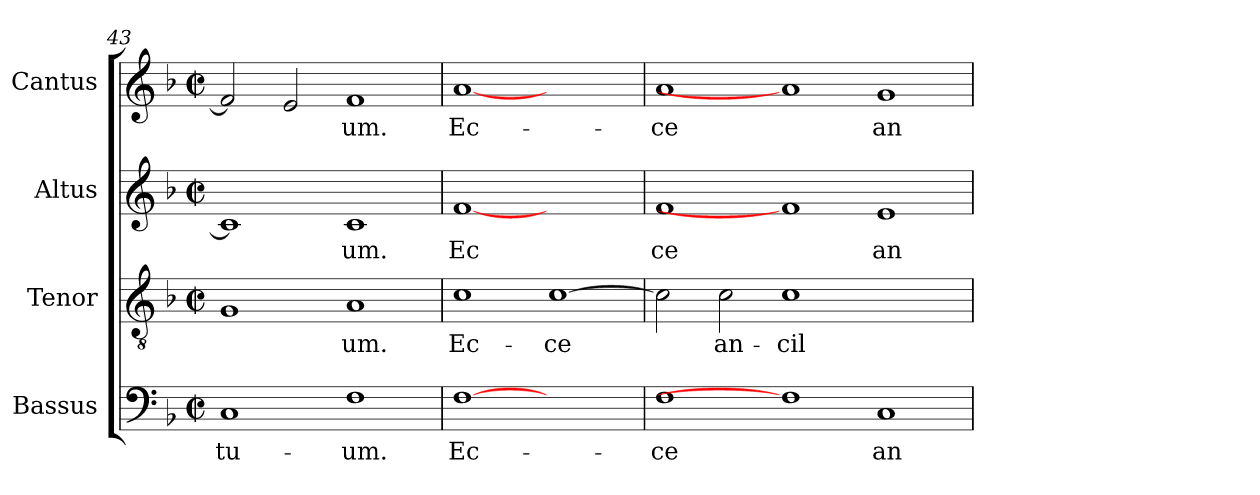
**kern	**text	**kern	**text	**kern	**text	**kern	**text
*part4	*part4	*part3	*part3	*part2	*part2	*part1	*part1
*staff4	*staff4	*staff3	*staff3	*staff2	*staff2	*staff1	*staff1
*I"Bassus	*	*I"Tenor	*	*I"Altus	*	*I"Cantus	*
*clefF4	*	*clefGv2	*	*clefG2	*	*clefG2	*
*k[b-]	*	*k[b-]	*	*k[b-]	*	*k[b-]	*
*F:	*	*F:	*	*F:	*	*F:	*
*M2/2	*	*M2/2	*	*M2/2	*	*M2/2	*
*met(c|)	*	*met(c|)	*	*met(c|)	*	*met(c|)	*
=43	=43	=43	=43	=43	=43	=43	=43
!	!LO:LY:b:cj	!	!	!	!	!	!
1C	tu-	1G	.	1c]	.	2f/]	.
.	.	.	.	.	.	2e/	.
!	!LO:LY:b:cj	!	!LO:LY:b:cj	!	!LO:LY:b:cj	!	!LO:LY:b:cj
1F	-um.	1A	-um.	1c	um.	1f	-um.
=44	=44	=44	=44	=44	=44	=44	=44
!	!LO:LY:b:cj	!	!LO:LY:b:cj	!	!LO:LY:b:cj	!	!LO:LY:b:cj
[1F	Ec-	1c	Ec-	[1f	Ec	[1a	Ec-
!	!	!	!LO:LY:b:cj	!	!	!	!
1ryy	.	[>1c	-ce	1ryy	.	1ryy	.
=45	=45	=45	=45	=45	=45	=45	=45
!	!LO:LY:b:cj	!	!	!	!LO:LY:b:cj	!	!LO:LY:b:cj
1F	-ce	2c\]	.	1f	ce	1a	-ce
!	!	!	!LO:LY:b:cj	!	!	!	!
.	.	2c\	an-	.	.	.	.
!	!	!	!LO:LY:b:cj	!	!	!	!
1F]	.	1c	-cil-	1f]	.	1a]	.
!	!LO:LY:b:cj	!	!	!	!LO:LY:b:cj	!	!LO:LY:b:cj
1C	an-	1ryy	.	1e	an	1g	an-
=	=	=	=	=	=	=	=
*-	*-	*-	*-	*-	*-	*-	*-
